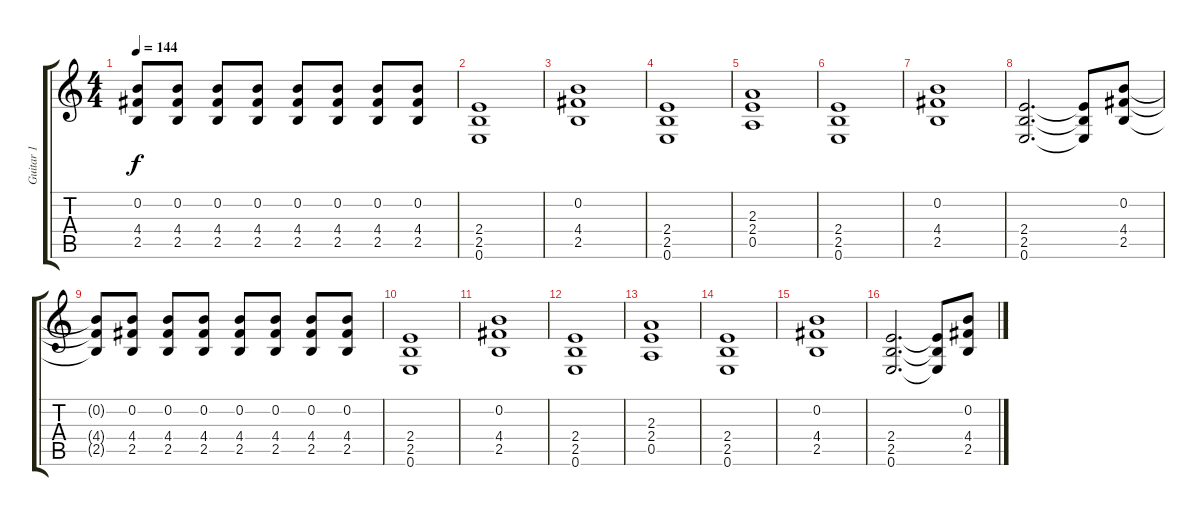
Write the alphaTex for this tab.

\track ("Guitar 1" "Guitar 1") {instrument distortionguitar}
\staff {score tabs}
\tuning (E4 B3 G3 D3 A2 E2) {hide}
\ts (4 4)
\tempo 144
\clef g2
\ks c
(0.2{t} 4.4{t} 2.5{t}).8{dy f} (0.2 4.4 2.5).8 (0.2 4.4 2.5).8 (0.2 4.4 2.5).8 (0.2 4.4 2.5).8 (0.2 4.4 2.5).8 (0.2 4.4 2.5).8 (0.2 4.4 2.5).8 |
(2.4 2.5 0.6).1 |
(0.2 4.4 2.5).1 |
(2.4 2.5 0.6).1 |
(2.3 2.4 0.5).1 |
(2.4 2.5 0.6).1 |
(0.2 4.4 2.5).1 |
(2.4 2.5 0.6).2{d} (2.4{t} 2.5{t} 0.6{t}).8 (0.2 4.4 2.5).8 |
(0.2{t} 4.4{t} 2.5{t}).8 (0.2 4.4 2.5).8 (0.2 4.4 2.5).8 (0.2 4.4 2.5).8 (0.2 4.4 2.5).8 (0.2 4.4 2.5).8 (0.2 4.4 2.5).8 (0.2 4.4 2.5).8 |
(2.4 2.5 0.6).1 |
(0.2 4.4 2.5).1 |
(2.4 2.5 0.6).1 |
(2.3 2.4 0.5).1 |
(2.4 2.5 0.6).1 |
(0.2 4.4 2.5).1 |
(2.4 2.5 0.6).2{d} (2.4{t} 2.5{t} 0.6{t}).8 (0.2 4.4 2.5).8
